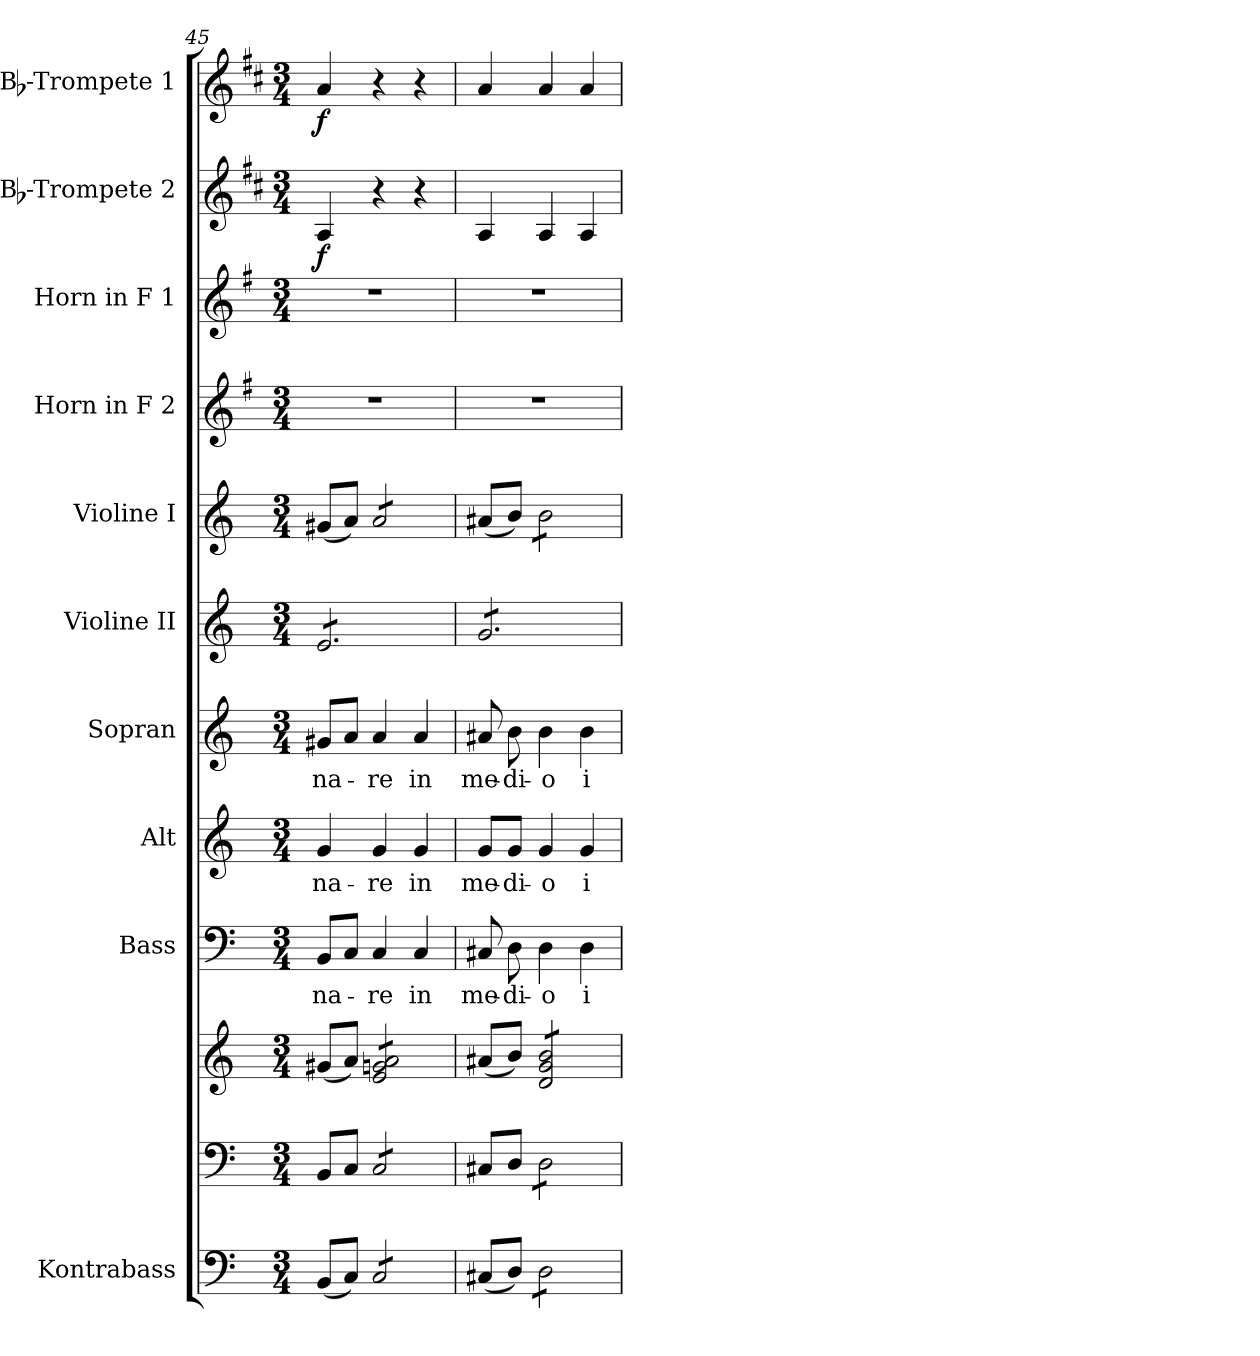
**kern	**kern	**kern	**kern	**text	**kern	**text	**kern	**text	**kern	**kern	**kern	**kern	**kern	**dynam	**kern	**dynam
*part11	*part10	*part10	*part9	*part9	*part8	*part8	*part7	*part7	*part6	*part5	*part4	*part3	*part2	*part2	*part1	*part1
*staff12	*staff11	*staff10	*staff9	*staff9	*staff8	*staff8	*staff7	*staff7	*staff6	*staff5	*staff4	*staff3	*staff2	*staff2	*staff1	*staff1
*I"Kontrabass	*	*	*I"Bass	*	*I"Alt	*	*I"Sopran	*	*I"Violine II	*I"Violine I	*I"Horn in F 2	*I"Horn in F 1	*I"Bb-Trompete 2	*	*I"Bb-Trompete 1	*
*I'Kb.	*	*	*I'B.	*	*I'A.	*	*I'S.	*	*I'Vl. II	*I'Vl. I	*	*	*I'Bb Trp. 2	*	*I'Bb Trp. 1	*
*clefF4	*clefF4	*clefG2	*clefF4	*	*clefG2	*	*clefG2	*	*clefG2	*clefG2	*clefG2	*clefG2	*clefG2	*	*clefG2	*
*ITrd7c12	*	*	*	*	*	*	*	*	*	*	*ITrd4c7	*ITrd4c7	*ITrd1c2	*	*ITrd1c2	*
*k[]	*k[]	*k[]	*k[]	*	*k[]	*	*k[]	*	*k[]	*k[]	*k[]	*k[]	*k[]	*	*k[]	*
*C:	*C:	*C:	*C:	*	*C:	*	*C:	*	*C:	*C:	*C:	*C:	*C:	*	*C:	*
*M3/4	*M3/4	*M3/4	*M3/4	*	*M3/4	*	*M3/4	*	*M3/4	*M3/4	*M3/4	*M3/4	*M3/4	*	*M3/4	*
=45	=45	=45	=45	=45	=45	=45	=45	=45	=45	=45	=45	=45	=45	=45	=45	=45
!	!	!	!	!LO:LY:b	!	!LO:LY:b	!	!LO:LY:b	!	!	!	!	!	!LO:DY:b	!	!LO:DY:b
*	*	*	*	*	*	*	*	*	*tremolo	*	*	*	*	*	*	*
(<8BBB/L	8BB/L	(<8g#X/L	8BB/L	-na-	4g/	-na-	8g#X/L	-na-	8e/L	(<8g#X/L	2.r	2.r	4G/	f	4g/	f
8CC/J)	8C/J	8a/J)	8C/J	.	.	.	8a/J	.	8e/	8a/J)	.	.	.	.	.	.
!	!	!	!	!LO:LY:b	!	!LO:LY:b	!	!LO:LY:b	!	!	!	!	!	!	!	!
*tremolo	*	*	*	*	*	*	*	*	*	*	*	*	*	*	*	*
*	*tremolo	*	*	*	*	*	*	*	*	*	*	*	*	*	*	*
*	*	*tremolo	*	*	*	*	*	*	*	*	*	*	*	*	*	*
*	*	*	*	*	*	*	*	*	*	*tremolo	*	*	*	*	*	*
8CC/L	8C/L	8e/ 8gn/ 8a/L	4C/	-re	4g/	-re	4a/	-re	8e/	8a/L	.	.	4r	.	4r	.
8CC/	8C/	8e/ 8gn/ 8a/	.	.	.	.	.	.	8e/	8a/	.	.	.	.	.	.
!	!	!	!	!LO:LY:b	!	!LO:LY:b	!	!LO:LY:b	!	!	!	!	!	!	!	!
8CC/	8C/	8e/ 8gn/ 8a/	4C/	in	4g/	in	4a/	in	8e/	8a/	.	.	4r	.	4r	.
8CC/J	8C/J	8e/ 8gn/ 8a/J	.	.	.	.	.	.	8e/J	8a/J	.	.	.	.	.	.
*	*	*	*	*	*	*	*	*	*	*Xtremolo	*	*	*	*	*	*
*	*	*Xtremolo	*	*	*	*	*	*	*	*	*	*	*	*	*	*
*	*Xtremolo	*	*	*	*	*	*	*	*	*	*	*	*	*	*	*
*Xtremolo	*	*	*	*	*	*	*	*	*	*	*	*	*	*	*	*
=46	=46	=46	=46	=46	=46	=46	=46	=46	=46	=46	=46	=46	=46	=46	=46	=46
!	!	!	!	!LO:LY:b	!	!LO:LY:b	!	!LO:LY:b	!	!	!	!	!	!	!	!
(<8CC#X/L	8C#X/L	(<8a#X/L	8C#X/	me-	8g/L	me-	8a#X/	me-	8g/L	(<8a#X/L	2.r	2.r	4G/	.	4g/	.
!	!	!	!	!LO:LY:b	!	!LO:LY:b	!	!LO:LY:b	!	!	!	!	!	!	!	!
8DD/J)	8D/J	8b/J)	8D\	-di-	8g/J	-di-	8b\	-di-	8g/	8b/J)	.	.	.	.	.	.
!	!	!	!	!LO:LY:b	!	!LO:LY:b	!	!LO:LY:b	!	!	!	!	!	!	!	!
*tremolo	*	*	*	*	*	*	*	*	*	*	*	*	*	*	*	*
*	*tremolo	*	*	*	*	*	*	*	*	*	*	*	*	*	*	*
*	*	*tremolo	*	*	*	*	*	*	*	*	*	*	*	*	*	*
*	*	*	*	*	*	*	*	*	*	*tremolo	*	*	*	*	*	*
8DD\L	8D\L	8d/ 8g/ 8b/L	4D\	-o	4g/	-o	4b\	-o	8g/	8b\L	.	.	4G/	.	4g/	.
8DD\	8D\	8d/ 8g/ 8b/	.	.	.	.	.	.	8g/	8b\	.	.	.	.	.	.
!	!	!	!	!LO:LY:b	!	!LO:LY:b	!	!LO:LY:b	!	!	!	!	!	!	!	!
8DD\	8D\	8d/ 8g/ 8b/	4D\	i-	4g/	i-	4b\	i-	8g/	8b\	.	.	4G/	.	4g/	.
8DD\J	8D\J	8d/ 8g/ 8b/J	.	.	.	.	.	.	8g/J	8b\J	.	.	.	.	.	.
*	*	*	*	*	*	*	*	*	*	*Xtremolo	*	*	*	*	*	*
*	*	*	*	*	*	*	*	*	*Xtremolo	*	*	*	*	*	*	*
*	*	*Xtremolo	*	*	*	*	*	*	*	*	*	*	*	*	*	*
*	*Xtremolo	*	*	*	*	*	*	*	*	*	*	*	*	*	*	*
*Xtremolo	*	*	*	*	*	*	*	*	*	*	*	*	*	*	*	*
=	=	=	=	=	=	=	=	=	=	=	=	=	=	=	=	=
*-	*-	*-	*-	*-	*-	*-	*-	*-	*-	*-	*-	*-	*-	*-	*-	*-
